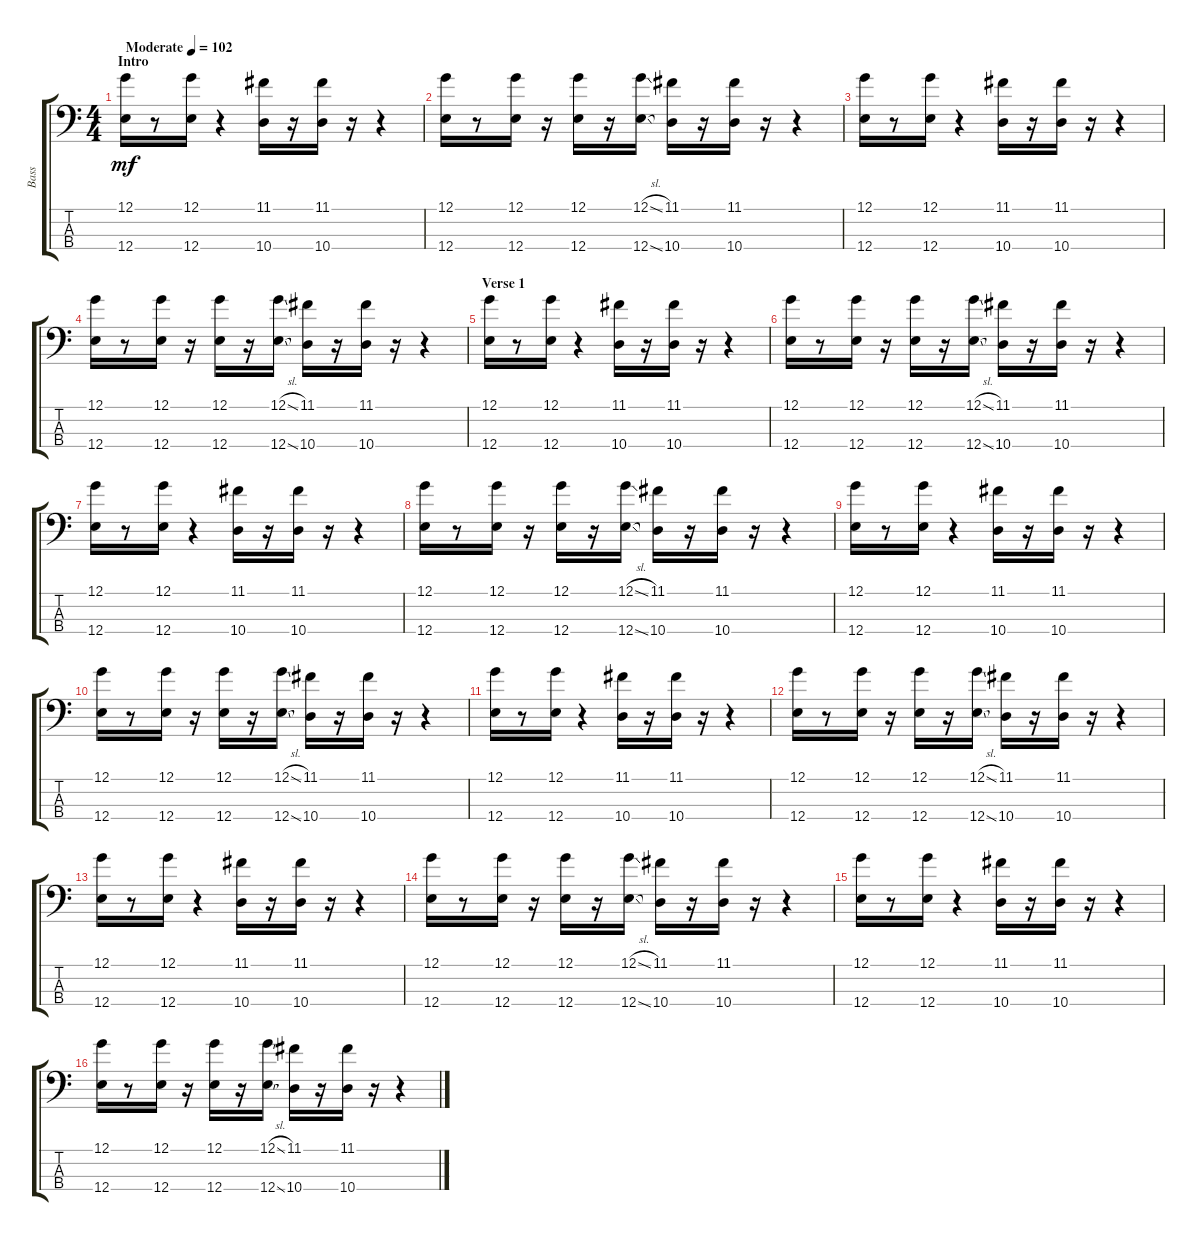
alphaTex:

\track ("Bass" "Bass") {instrument electricbassfinger}
\staff {score tabs}
\tuning (G2 D2 A1 E1) {hide}
\ts (4 4)
\section ("" "Intro")
\tempo (102 "Moderate")
\clef f4
\ks c
(12.1 12.4).16{dy mf instrument electricbassfinger} r.8 (12.1 12.4).16 r.4 (11.1 10.4).16 r.16 (11.1 10.4).16 r.16 r.4 |
(12.1 12.4).16 r.8 (12.1 12.4).16 r.16 (12.1 12.4).16 r.16 (12.1{sl} 12.4{sl}).16 (11.1 10.4).16 r.16 (11.1 10.4).16 r.16 r.4 |
(12.1 12.4).16 r.8 (12.1 12.4).16 r.4 (11.1 10.4).16 r.16 (11.1 10.4).16 r.16 r.4 |
(12.1 12.4).16 r.8 (12.1 12.4).16 r.16 (12.1 12.4).16 r.16 (12.1{sl} 12.4{sl}).16 (11.1 10.4).16 r.16 (11.1 10.4).16 r.16 r.4 |
\section ("" "Verse 1")
(12.1 12.4).16 r.8 (12.1 12.4).16 r.4 (11.1 10.4).16 r.16 (11.1 10.4).16 r.16 r.4 |
(12.1 12.4).16 r.8 (12.1 12.4).16 r.16 (12.1 12.4).16 r.16 (12.1{sl} 12.4{sl}).16 (11.1 10.4).16 r.16 (11.1 10.4).16 r.16 r.4 |
(12.1 12.4).16 r.8 (12.1 12.4).16 r.4 (11.1 10.4).16 r.16 (11.1 10.4).16 r.16 r.4 |
(12.1 12.4).16 r.8 (12.1 12.4).16 r.16 (12.1 12.4).16 r.16 (12.1{sl} 12.4{sl}).16 (11.1 10.4).16 r.16 (11.1 10.4).16 r.16 r.4 |
(12.1 12.4).16 r.8 (12.1 12.4).16 r.4 (11.1 10.4).16 r.16 (11.1 10.4).16 r.16 r.4 |
(12.1 12.4).16 r.8 (12.1 12.4).16 r.16 (12.1 12.4).16 r.16 (12.1{sl} 12.4{sl}).16 (11.1 10.4).16 r.16 (11.1 10.4).16 r.16 r.4 |
(12.1 12.4).16 r.8 (12.1 12.4).16 r.4 (11.1 10.4).16 r.16 (11.1 10.4).16 r.16 r.4 |
(12.1 12.4).16 r.8 (12.1 12.4).16 r.16 (12.1 12.4).16 r.16 (12.1{sl} 12.4{sl}).16 (11.1 10.4).16 r.16 (11.1 10.4).16 r.16 r.4 |
(12.1 12.4).16 r.8 (12.1 12.4).16 r.4 (11.1 10.4).16 r.16 (11.1 10.4).16 r.16 r.4 |
(12.1 12.4).16 r.8 (12.1 12.4).16 r.16 (12.1 12.4).16 r.16 (12.1{sl} 12.4{sl}).16 (11.1 10.4).16 r.16 (11.1 10.4).16 r.16 r.4 |
(12.1 12.4).16 r.8 (12.1 12.4).16 r.4 (11.1 10.4).16 r.16 (11.1 10.4).16 r.16 r.4 |
(12.1 12.4).16 r.8 (12.1 12.4).16 r.16 (12.1 12.4).16 r.16 (12.1{sl} 12.4{sl}).16 (11.1 10.4).16 r.16 (11.1 10.4).16 r.16 r.4
